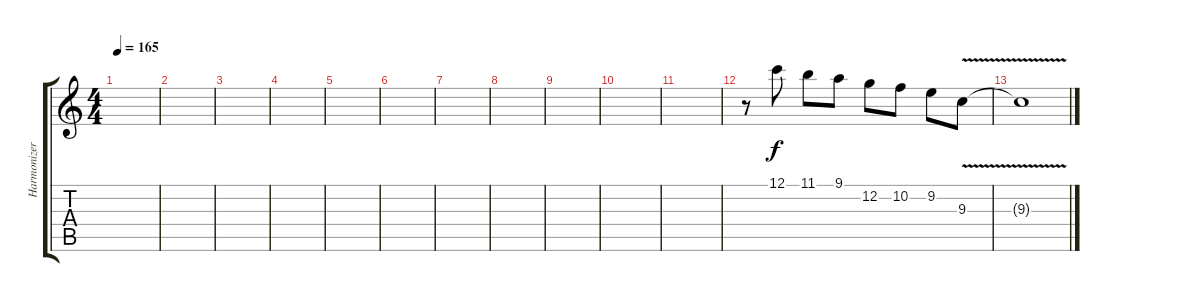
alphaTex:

\track ("Harmonizer" "Harmonizer") {instrument distortionguitar}
\staff {score tabs}
\tuning (C4 G3 Eb3 Bb2 F2 C2) {hide}
\ts (4 4)
\tempo 165
\clef g2
\ks c
|
|
|
|
|
|
|
|
|
|
|
r.8 12.1.8 11.1.8 9.1.8 12.2.8 10.2.8 9.2.8 9.3{v}.8 |
9.3{t}.1
